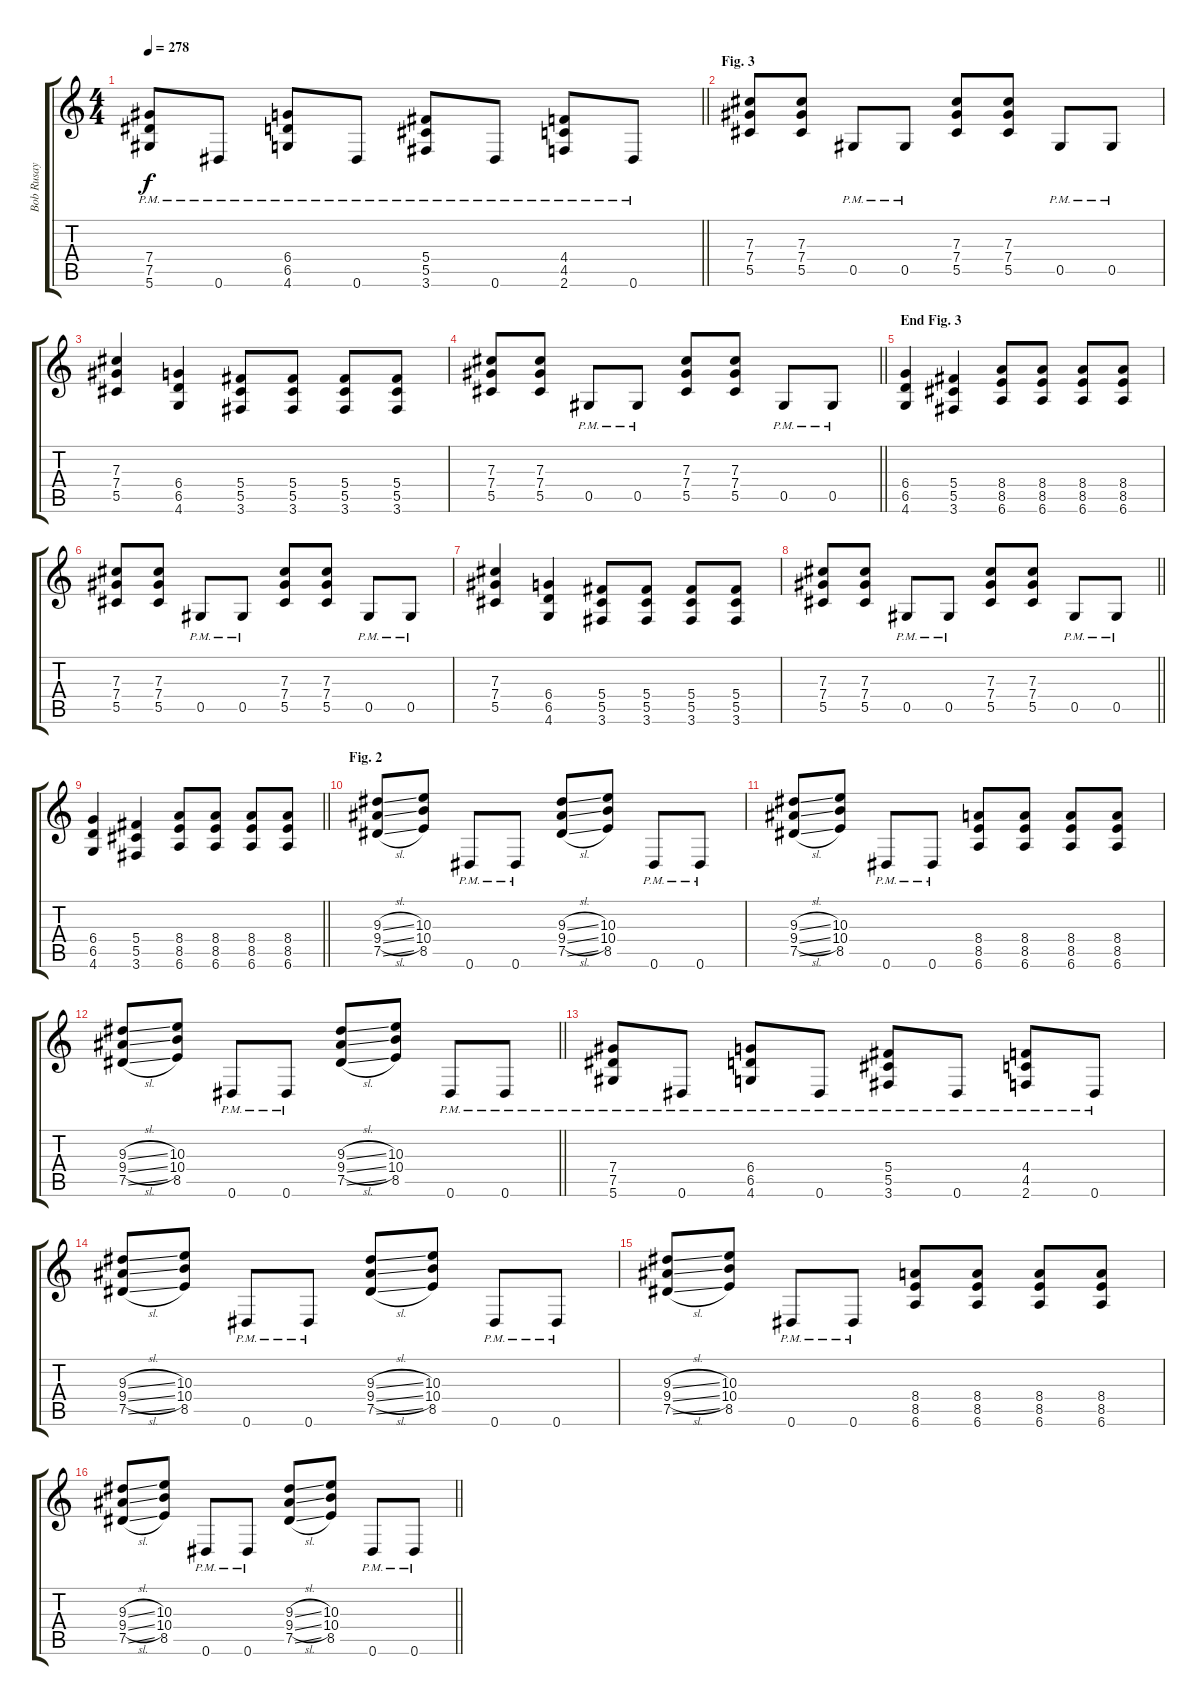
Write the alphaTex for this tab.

\track ("Bob Rusay" "Bob Rusay") {instrument distortionguitar}
\staff {score tabs}
\tuning (Eb4 Bb3 Gb3 Db3 Ab2 Eb2) {hide}
\ts (4 4)
\tempo 278
\clef g2
\barLineRight lightlight
\ks c
(7.4{pm} 7.5{pm} 5.6{pm}).8{dy f} 0.6{pm}.8 (6.4{pm} 6.5{pm} 4.6{pm}).8 0.6{pm}.8 (5.4{pm} 5.5{pm} 3.6{pm}).8 0.6{pm}.8 (4.4{pm} 4.5{pm} 2.6{pm}).8 0.6{pm}.8 |
\section ("" "Fig. 3")
(7.3 7.4 5.5).8 (7.3 7.4 5.5).8 0.5{pm}.8 0.5{pm}.8 (7.3 7.4 5.5).8 (7.3 7.4 5.5).8 0.5{pm}.8 0.5{pm}.8 |
(7.3 7.4 5.5).4 (6.4 6.5 4.6).4 (5.4 5.5 3.6).8 (5.4 5.5 3.6).8 (5.4 5.5 3.6).8 (5.4 5.5 3.6).8 |
\barLineRight lightlight
(7.3 7.4 5.5).8 (7.3 7.4 5.5).8 0.5{pm}.8 0.5{pm}.8 (7.3 7.4 5.5).8 (7.3 7.4 5.5).8 0.5{pm}.8 0.5{pm}.8 |
\section ("" "End Fig. 3")
(6.4 6.5 4.6).4 (5.4 5.5 3.6).4 (8.4 8.5 6.6).8 (8.4 8.5 6.6).8 (8.4 8.5 6.6).8 (8.4 8.5 6.6).8 |
(7.3 7.4 5.5).8 (7.3 7.4 5.5).8 0.5{pm}.8 0.5{pm}.8 (7.3 7.4 5.5).8 (7.3 7.4 5.5).8 0.5{pm}.8 0.5{pm}.8 |
(7.3 7.4 5.5).4 (6.4 6.5 4.6).4 (5.4 5.5 3.6).8 (5.4 5.5 3.6).8 (5.4 5.5 3.6).8 (5.4 5.5 3.6).8 |
\barLineRight lightlight
(7.3 7.4 5.5).8 (7.3 7.4 5.5).8 0.5{pm}.8 0.5{pm}.8 (7.3 7.4 5.5).8 (7.3 7.4 5.5).8 0.5{pm}.8 0.5{pm}.8 |
\barLineRight lightlight
(6.4 6.5 4.6).4 (5.4 5.5 3.6).4 (8.4 8.5 6.6).8 (8.4 8.5 6.6).8 (8.4 8.5 6.6).8 (8.4 8.5 6.6).8 |
\section ("" "Fig. 2")
(9.3{sl} 9.4{sl} 7.5{sl}).8 (10.3 10.4 8.5).8 0.6{pm}.8 0.6{pm}.8 (9.3{sl} 9.4{sl} 7.5{sl}).8 (10.3 10.4 8.5).8 0.6{pm}.8 0.6{pm}.8 |
(9.3{sl} 9.4{sl} 7.5{sl}).8 (10.3 10.4 8.5).8 0.6{pm}.8 0.6{pm}.8 (8.4 8.5 6.6).8 (8.4 8.5 6.6).8 (8.4 8.5 6.6).8 (8.4 8.5 6.6).8 |
\barLineRight lightlight
(9.3{sl} 9.4{sl} 7.5{sl}).8 (10.3 10.4 8.5).8 0.6{pm}.8 0.6{pm}.8 (9.3{sl} 9.4{sl} 7.5{sl}).8 (10.3 10.4 8.5).8 0.6{pm}.8 0.6{pm}.8 |
(7.4{pm} 7.5{pm} 5.6{pm}).8 0.6{pm}.8 (6.4{pm} 6.5{pm} 4.6{pm}).8 0.6{pm}.8 (5.4{pm} 5.5{pm} 3.6{pm}).8 0.6{pm}.8 (4.4{pm} 4.5{pm} 2.6{pm}).8 0.6{pm}.8 |
(9.3{sl} 9.4{sl} 7.5{sl}).8 (10.3 10.4 8.5).8 0.6{pm}.8 0.6{pm}.8 (9.3{sl} 9.4{sl} 7.5{sl}).8 (10.3 10.4 8.5).8 0.6{pm}.8 0.6{pm}.8 |
(9.3{sl} 9.4{sl} 7.5{sl}).8 (10.3 10.4 8.5).8 0.6{pm}.8 0.6{pm}.8 (8.4 8.5 6.6).8 (8.4 8.5 6.6).8 (8.4 8.5 6.6).8 (8.4 8.5 6.6).8 |
\barLineRight lightlight
(9.3{sl} 9.4{sl} 7.5{sl}).8 (10.3 10.4 8.5).8 0.6{pm}.8 0.6{pm}.8 (9.3{sl} 9.4{sl} 7.5{sl}).8 (10.3 10.4 8.5).8 0.6{pm}.8 0.6{pm}.8
